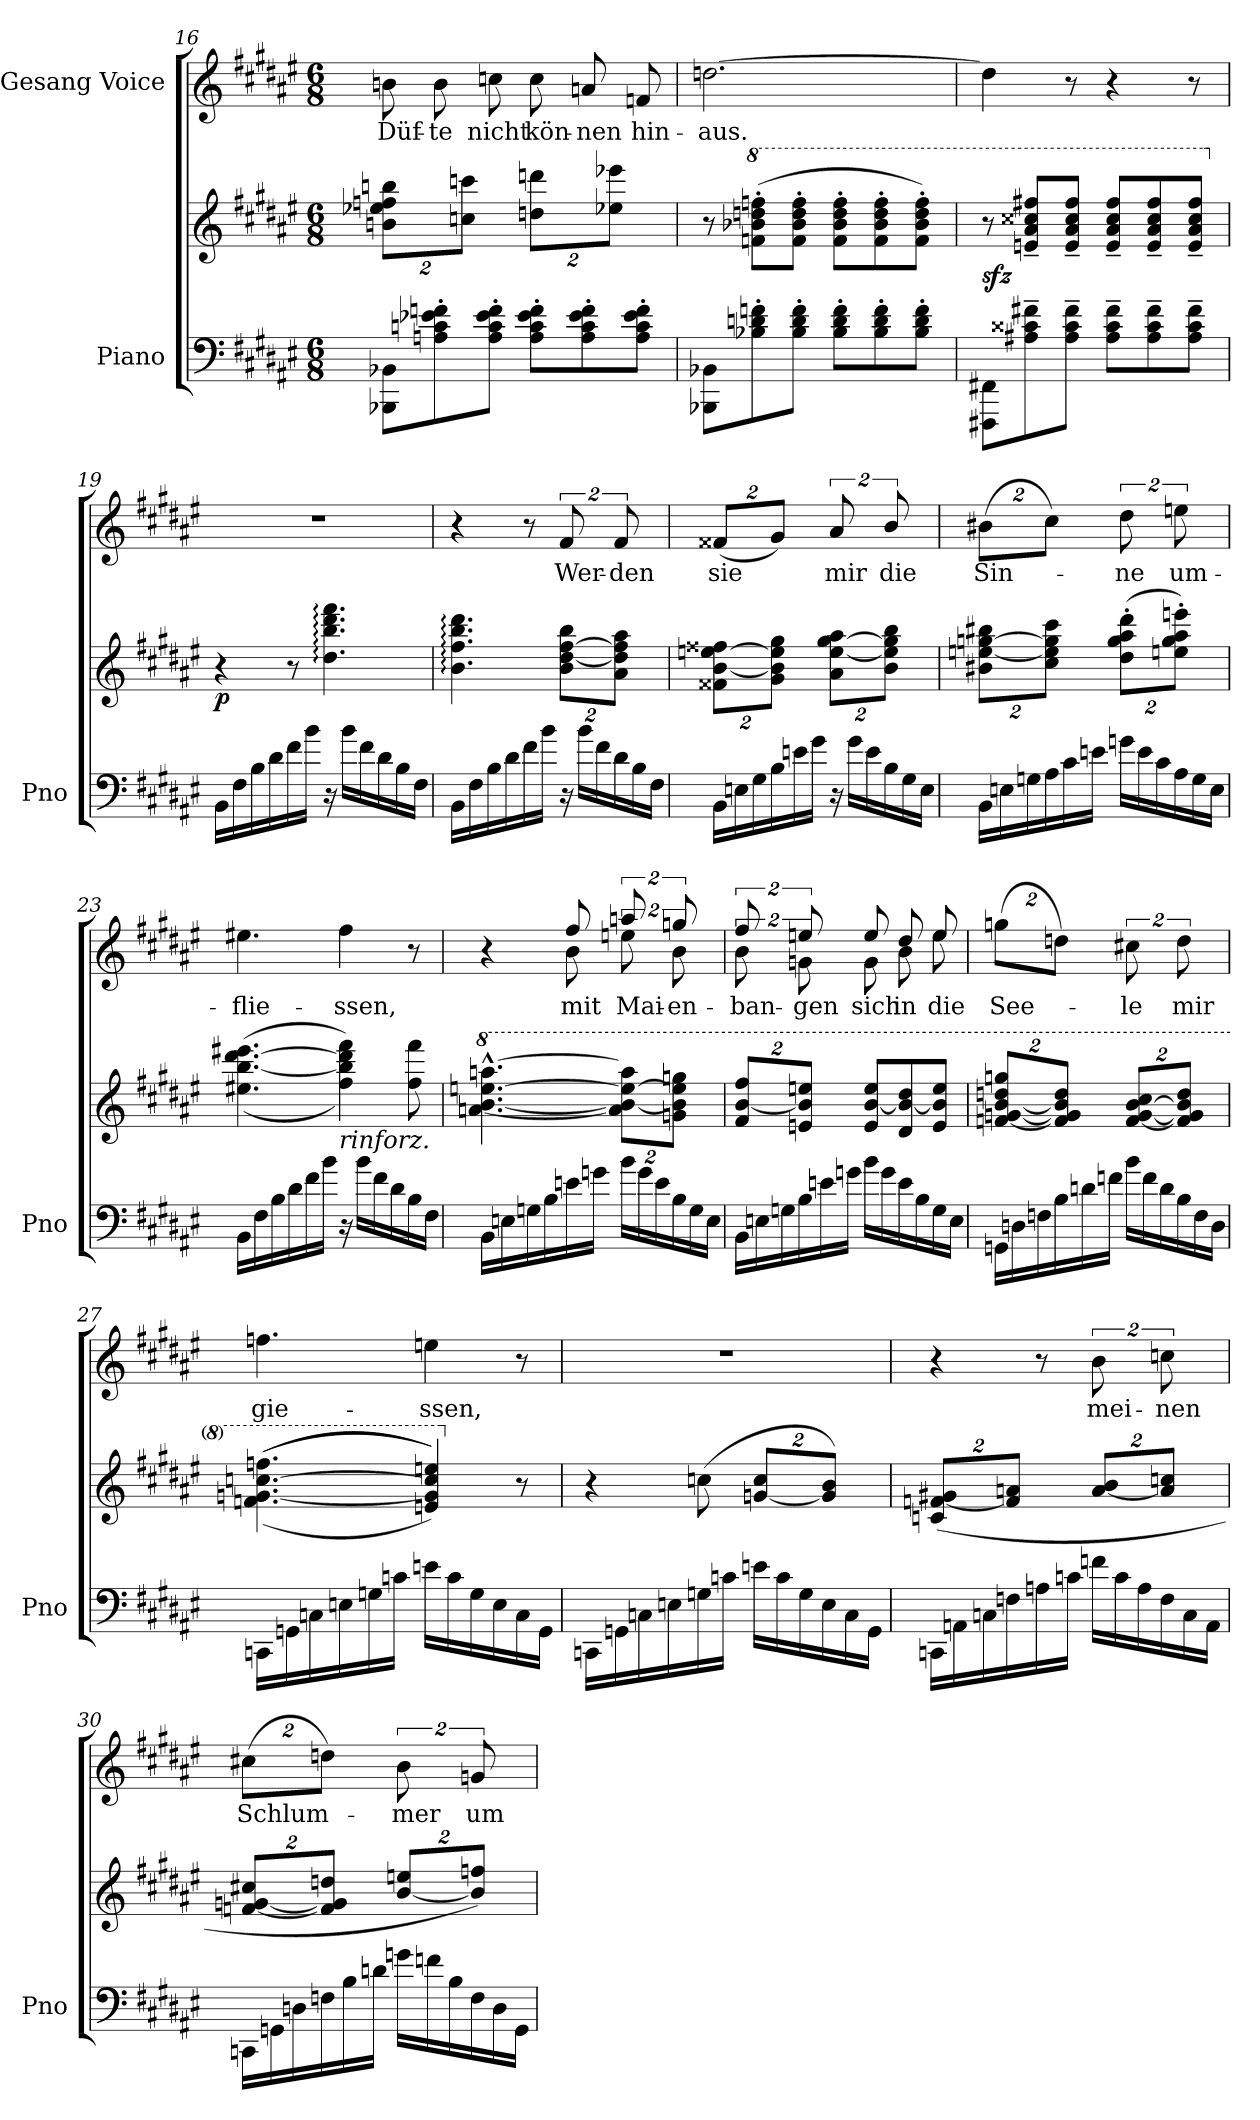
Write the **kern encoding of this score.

**kern	**kern	**dynam	**kern	**text
*part2	*part2	*part2	*part1	*part1
*staff3	*staff2	*staff2/3	*staff1	*staff1
*I"Piano	*	*	*I"Gesang Voice	*
*I'Pno	*	*	*	*
!!LO:PB:g=z
*clefF4	*clefG2	*	*clefG2	*
*k[f#c#g#d#a#e#]	*k[f#c#g#d#a#e#]	*	*k[f#c#g#d#a#e#]	*
*M6/8	*M6/8	*	*M6/8	*
*	*Xbrackettup	*	*	*
=16	=16	=16	=16	=16
!	!	!	!	!LO:LY:b
8BBB-X\ 8BB-X\L	16%3bn\ 16%3ee-X\ 16%3ffn\ 16%3bbn\L	.	8bn\	Düf-
!	!	!	!	!LO:LY:b
8An\' 8cn\' 8e-X\' 8fn\'	.	.	8b\	-te
.	16%3ccn\ 16%3cccn\J	.	.	.
!	!	!	!	!LO:LY:b
8A\' 8c\' 8e-\' 8f\'J	.	.	8ccn\	nicht
!	!	!	!	!LO:LY:b
8A\' 8c\' 8e-\' 8f\'L	16%3ddn\ 16%3dddn\L	.	8cc\	kön-
!	!	!	!	!LO:LY:b
8A\' 8c\' 8e-\' 8f\'	.	.	8an/	-nen
.	16%3ee-X\ 16%3eee-X\J	.	.	.
!	!	!	!	!LO:LY:b
8A\' 8c\' 8e-\' 8f\'J	.	.	8fn/	hin-
=17	=17	=17	=17	=17
!	!	!	!	!LO:LY:b
8BBB-X\ 8BB-X\L	8r	.	[2.ddn\	-aus.
*	*8va	*	*	*
8B-X\' 8dn\' 8fn\'	(>8ffn\' 8bb-X\' 8dddn\' 8fffn\'L	.	.	.
8B-\' 8d\' 8f\'J	8ff\' 8bb-\' 8ddd\' 8fff\'J	.	.	.
8B-\' 8d\' 8f\'L	8ff\' 8bb-\' 8ddd\' 8fff\'L	.	.	.
8B-\' 8d\' 8f\'	8ff\' 8bb-\' 8ddd\' 8fff\'	.	.	.
8B-\' 8d\' 8f\'J	8ff\' 8bb-\' 8ddd\' 8fff\'J)	.	.	.
=18	=18	=18	=18	=18
!	!	!LO:DY:b	!	!
8FFF#X\ 8FF#X\L	8r	sfz	4dd\]	.
8A#X\~ 8c##X\~ 8f#X\~	8een/~ 8aa#/~ 8ccc##X/~ 8fff#X/~L	.	.	.
8A#\~ 8c##\~ 8f#\~J	8ee/~ 8aa#/~ 8ccc##/~ 8fff#/~J	.	8r	.
8A#\~ 8c##\~ 8f#\~L	8ee/~ 8aa#/~ 8ccc##/~ 8fff#/~L	.	4r	.
8A#\~ 8c##\~ 8f#\~	8ee/~ 8aa#/~ 8ccc##/~ 8fff#/~	.	.	.
8A#\~ 8c##\~ 8f#\~J	8ee/~ 8aa#/~ 8ccc##/~ 8fff#/~J	.	8r	.
!!LO:LB:g=z
=19	=19	=19	=19	=19
*	*X8va	*	*	*
!	!	!LO:DY:b	!	!
16BB\LL	4r	p	2.r	.
16F#\	.	.	.	.
16B\	.	.	.	.
16d#\	.	.	.	.
16f#\	8r	.	.	.
16b\JJ	.	.	.	.
16r	4.dd#\: 4.bb\: 4.ddd#\: 4.fff#\:	.	.	.
16b\LL	.	.	.	.
16f#\	.	.	.	.
16d#\	.	.	.	.
16B\	.	.	.	.
16F#\JJ	.	.	.	.
=20	=20	=20	=20	=20
16BB\LL	4.b\: 4.ff#\: 4.bb\: 4.ddd#\:	.	4r	.
16F#\	.	.	.	.
16B\	.	.	.	.
16d#\	.	.	.	.
16f#\	.	.	8r	.
16b\JJ	.	.	.	.
!	!	!	!	!LO:LY:b
16r	16%3b\ [16%3dd#\ [16%3ff#\ 16%3bb\L	.	16%3f#/	Wer-
16b\LL	.	.	.	.
16f#\	.	.	.	.
!	!	!	!	!LO:LY:b
16d#\	16%3a#\ 16%3dd#\] 16%3ff#\] 16%3aa#\J	.	16%3f#/	-den
16B\	.	.	.	.
16F#\JJ	.	.	.	.
=21	=21	=21	=21	=21
*	*	*	*Xbrackettup	*
!	!	!	!	!LO:LY:b
16BB\LL	16%3f##X\ [16%3b\ [16%3een\ 16%3ff##X\L	.	(<16%3f##X/L	sie
16En\	.	.	.	.
16G#\	.	.	.	.
16B\	16%3g#\ 16%3b\] 16%3ee\] 16%3gg#\J	.	16%3g#/J)	.
16en\	.	.	.	.
16g#\JJ	.	.	.	.
*	*	*	*brackettup	*
!	!	!	!	!LO:LY:b
16r	16%3a#\ [16%3ee\ [16%3gg#\ 16%3aa#\L	.	16%3a#/	mir
16g#\LL	.	.	.	.
16e\	.	.	.	.
!	!	!	!	!LO:LY:b
16B\	16%3b\ 16%3ee\] 16%3gg#\] 16%3bb\J	.	16%3b/	die
16G#\	.	.	.	.
16E\JJ	.	.	.	.
!!LO:LB:g=z
=22	=22	=22	=22	=22
*	*	*	*Xbrackettup	*
!	!	!	!	!LO:LY:b
16BB\LL	16%3b#X\ [16%3eeni\ [16%3ggn\ 16%3bb#X\L	.	(>16%3b#X\L	Sin-
16En\	.	.	.	.
16Gn\	.	.	.	.
16A#\	16%3cc#\ 16%3ee\] 16%3gg\] 16%3ccc#\J	.	16%3cc#\J)	.
16c#\	.	.	.	.
16en\JJ	.	.	.	.
*	*	*	*brackettup	*
!	!	!	!	!LO:LY:b
16gn\LL	(>16%3dd#\' 16%3gg\' 16%3aa#\' 16%3ddd#\'L	.	16%3dd#\	-ne
16e\	.	.	.	.
16c#\	.	.	.	.
!	!	!	!	!LO:LY:b
16A#\	16%3eeni\' 16%3gg\' 16%3aa#\' 16%3eeeni\'J)	.	16%3een\	um-
16G\	.	.	.	.
16E\JJ	.	.	.	.
=23	=23	=23	=23	=23
!	!	!	!	!LO:LY:b
16BB\LL	(<(>4.ee#X\ [4.bb\ [4.ddd#\ 4.eee#X\	.	4.ee#X\	-flie-
16F#\	.	.	.	.
16B\	.	.	.	.
16d#\	.	.	.	.
16f#\	.	.	.	.
16b\JJ	.	.	.	.
!LO:TX:a:i:t=rinforz.	!	!	!	!
!	!	!	!	!LO:LY:b
16r	4ff#\ 4bb\] 4ddd#\] 4fff#\))	.	4ff#\	-ssen,
16b\LL	.	.	.	.
16f#\	.	.	.	.
16d#\	.	.	.	.
16B\	8ff#\ 8fff#\	.	8r	.
16F#\JJ	.	.	.	.
=24	=24	=24	=24	=24
*	*8va	*	*	*
*	*	*	*^	*
16BB\LL	[4.aan\^^ [4.bb\^^ [4.eeen\^^ [4.aaan\^^	.	4r	4ryy	.
16En\	.	.	.	.	.
16Gn\	.	.	.	.	.
16B\	.	.	.	.	.
!	!	!	!	!	!LO:LY:b
16en\	.	.	8ff#/	8b\	mit
16gn\JJ	.	.	.	.	.
!	!	!	!	!	!LO:LY:b
16b\LL	16%3aa\] 16%3bb\_ 16%3eee\_ 16%3aaa\]L	.	16%3aan/	16%3een\	Mai-
16g\	.	.	.	.	.
16e\	.	.	.	.	.
!	!	!	!	!	!LO:LY:b
16B\	16%3ggn\ 16%3bb\] 16%3eee\] 16%3gggn\J	.	16%3ggn/	16%3b\	-en-
16G\	.	.	.	.	.
16E\JJ	.	.	.	.	.
!!LO:LB:g=z	!!
=25	=25	=25	=25	=25	=25
!	!	!	!	!	!LO:LY:b
16BB\LL	16%3ff#/ [16%3bb/ 16%3fff#/L	.	16%3ff#/	16%3b\	ban-
16En\	.	.	.	.	.
16Gn\	.	.	.	.	.
!	!	!	!	!	!LO:LY:b
16B\	16%3een/ 16%3bb/] 16%3eeen/J	.	16%3een/	16%3gn\	-gen
16en\	.	.	.	.	.
16gn\JJ	.	.	.	.	.
!	!	!	!	!	!LO:LY:b
16b\LL	8ee/ [8bb/ 8eee/L	.	8ee/	8g\	sich
16g\	.	.	.	.	.
!	!	!	!	!	!LO:LY:b
16e\	8dd#/ 8bb/_ 8ddd#/	.	8dd#/	8b\	in
16B\	.	.	.	.	.
!	!	!	!	!	!LO:LY:b
16G\	8ee/ 8bb/] 8eee/J	.	8ee/	8ee\	die
16E\JJ	.	.	.	.	.
*	*	*	*v	*v	*
=26	=26	=26	=26	=26
!	!	!	!	!LO:LY:b
16GGn\LL	[16%3ffn/ [16%3ggn/ [16%3bb/ 16%3dddn/ 16%3gggn/L	.	(>16%3ggn\L	See-
16Dn\	.	.	.	.
16Fn\	.	.	.	.
16B\	16%3ff/] 16%3gg/] 16%3bb/] 16%3ddd/J	.	16%3ddn\J)	.
16dn\	.	.	.	.
16fn\JJ	.	.	.	.
!	!	!	!	!LO:LY:b
16b\LL	[16%3ff/ [16%3gg/ [16%3bb/ 16%3ccc#/L	.	16%3cc#X\	-le
16f\	.	.	.	.
16d\	.	.	.	.
!	!	!	!	!LO:LY:b
16B\	16%3ff/] 16%3gg/] 16%3bb/] 16%3ddd/J	.	16%3dd\	mir
16F\	.	.	.	.
16D\JJ	.	.	.	.
=27	=27	=27	=27	=27
!	!	!	!	!LO:LY:b
16CCn\LL	(>(<(>4.ffn\ [4.ggn\ [4.cccn\ 4.fffn\	.	4.ffn\	gie-
16GGn\	.	.	.	.
16Cn\	.	.	.	.
16En\	.	.	.	.
16Gn\	.	.	.	.
16cn\JJ	.	.	.	.
!	!	!	!	!LO:LY:b
16en\LL	4een/ 4gg/] 4ccc/] 4eeen/)))	.	4een\	-ssen,
16c\	.	.	.	.
16G\	.	.	.	.
16E\	.	.	.	.
*	*X8va	*	*	*
16C\	8r	.	8r	.
16GG\JJ	.	.	.	.
!!LO:PB:g=z
=28	=28	=28	=28	=28
*	*	*	*MM87	*
!	!	!LO:DY:b	!	!
!	!	!LO:DY:n=1:b	!	!
*	*	*	*^	*
*	*	*	*	*^	*
*	*	*	*	*	*^	*
16CCn\LL	4r	p other-dynamics	2.r	8.ryy	4ryy	4..ryy	.
16GGn\	.	.	.	.	.	.	.
16Cn\	.	.	.	.	.	.	.
*	*	*	*MM85	*	*	*	*
16En\	.	.	.	2ryy	.	.	.
16Gn\	(>8ccn\	.	.	.	16ryy	.	.
*	*	*	*MM83	*	*	*	*
16cn\JJ	.	.	.	.	4..ryy	.	.
16en\LL	[16%3gn/ 16%3cc/L	.	.	.	.	.	.
*	*	*	*MM80	*	*	*	*
16c\	.	.	.	.	.	4ryy	.
16G\	.	.	.	.	.	.	.
16E\	16%3g/] 16%3b/J)	.	.	.	.	.	.
16C\	.	.	.	.	.	.	.
16GG\JJ	.	.	.	16ryy	.	16ryy	.
*	*	*	*v	*v	*v	*v	*
=29	=29	=29	=29	=29
16CCn\LL	(>16%3cn/ [16%3fn/ 16%3g#X/L	.	4r	.
16AAn\	.	.	.	.
16Cn\	.	.	.	.
16Fn\	16%3f/] 16%3an/J	.	.	.
16An\	.	.	8r	.
16cn\JJ	.	.	.	.
!	!	!	!	!LO:LY:b
16fn\LL	[16%3a/ 16%3b/L	.	16%3b\	mei-
16c\	.	.	.	.
16A\	.	.	.	.
!	!	!	!	!LO:LY:b
16F\	16%3a/] 16%3ccn/J	.	16%3ccn\	-nen
16C\	.	.	.	.
16AA\JJ	.	.	.	.
=30	=30	=30	=30	=30
!	!	!	!	!LO:LY:b
16CCn\LL	[16%3fn/ [16%3gn/ 16%3cc#X/L	.	(>16%3cc#X\L	Schlum-
16GGn\	.	.	.	.
16Dn\	.	.	.	.
16Fn\	16%3f/] 16%3g/] 16%3ddn/J	.	16%3ddn\J)	.
16B\	.	.	.	.
16dn\JJ	.	.	.	.
!	!	!	!	!LO:LY:b
16gn\LL	[16%3b/ 16%3een/L	.	16%3b\	-mer
16fn\	.	.	.	.
16B\	.	.	.	.
!	!	!	!	!LO:LY:b
16F\	16%3b/] 16%3ffn/J)	.	16%3gn/	um-
16D\	.	.	.	.
16GG\JJ	.	.	.	.
=	=	=	=	=
*-	*-	*-	*-	*-
